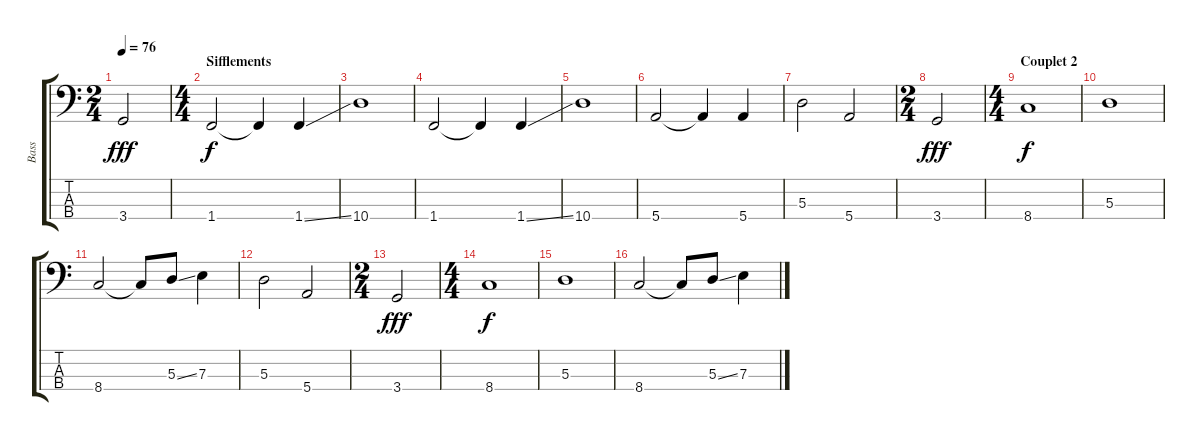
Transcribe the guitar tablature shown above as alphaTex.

\track ("Bass" "Bass") {instrument electricbasspick}
\staff {score tabs}
\tuning (G2 D2 A1 E1) {hide}
\ts (2 4)
\tempo 76
\clef f4
\ks c
3.4.2{dy fff} |
\ts (4 4)
\section ("" "Sifflements")
1.4.2{dy f} 1.4{t}.4 1.4{ss}.4 |
10.4.1 |
1.4.2 1.4{t}.4 1.4{ss}.4 |
10.4.1 |
5.4.2 5.4{t}.4 5.4.4 |
5.3.2 5.4.2 |
\ts (2 4)
3.4.2{dy fff} |
\ts (4 4)
\section ("" "Couplet 2")
8.4.1{dy f} |
5.3.1 |
8.4.2 8.4{t}.8 5.3{ss}.8 7.3.4 |
5.3.2 5.4.2 |
\ts (2 4)
3.4.2{dy fff} |
\ts (4 4)
8.4.1{dy f} |
5.3.1 |
8.4.2 8.4{t}.8 5.3{ss}.8 7.3.4
